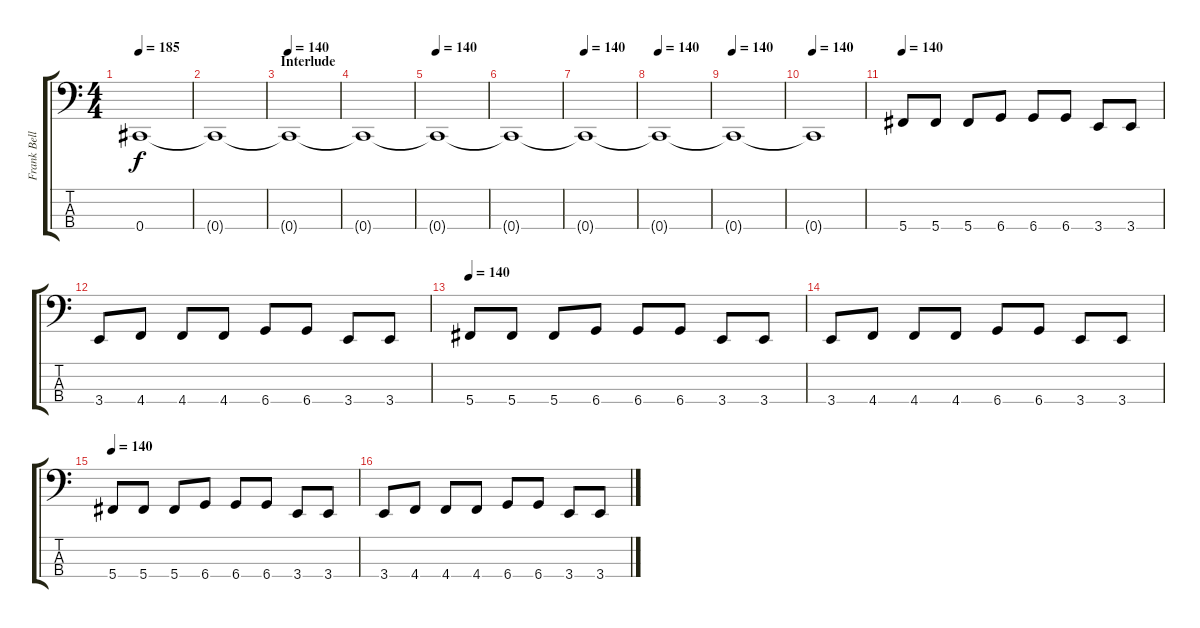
\track ("Frank Bello" "Frank Bell") {instrument electricbasspick}
\staff {score tabs}
\tuning (Gb2 Db2 Ab1 Db1) {hide}
\ts (4 4)
\tempo 185
\clef f4
\ks c
0.4{t}.1{dy f} |
0.4{t}.1 |
\section ("" "Interlude")
\tempo 140
0.4{t}.1 |
0.4{t}.1 |
\tempo 140
0.4{t}.1 |
0.4{t}.1 |
\tempo 140
0.4{t}.1 |
\tempo 140
0.4{t}.1 |
\tempo 140
0.4{t}.1 |
\tempo 140
0.4{t}.1 |
\tempo 140
5.4.8 5.4.8 5.4.8 6.4.8 6.4.8 6.4.8 3.4.8 3.4.8 |
3.4.8 4.4.8 4.4.8 4.4.8 6.4.8 6.4.8 3.4.8 3.4.8 |
\tempo 140
5.4.8 5.4.8 5.4.8 6.4.8 6.4.8 6.4.8 3.4.8 3.4.8 |
3.4.8 4.4.8 4.4.8 4.4.8 6.4.8 6.4.8 3.4.8 3.4.8 |
\tempo 140
5.4.8 5.4.8 5.4.8 6.4.8 6.4.8 6.4.8 3.4.8 3.4.8 |
3.4.8 4.4.8 4.4.8 4.4.8 6.4.8 6.4.8 3.4.8 3.4.8
